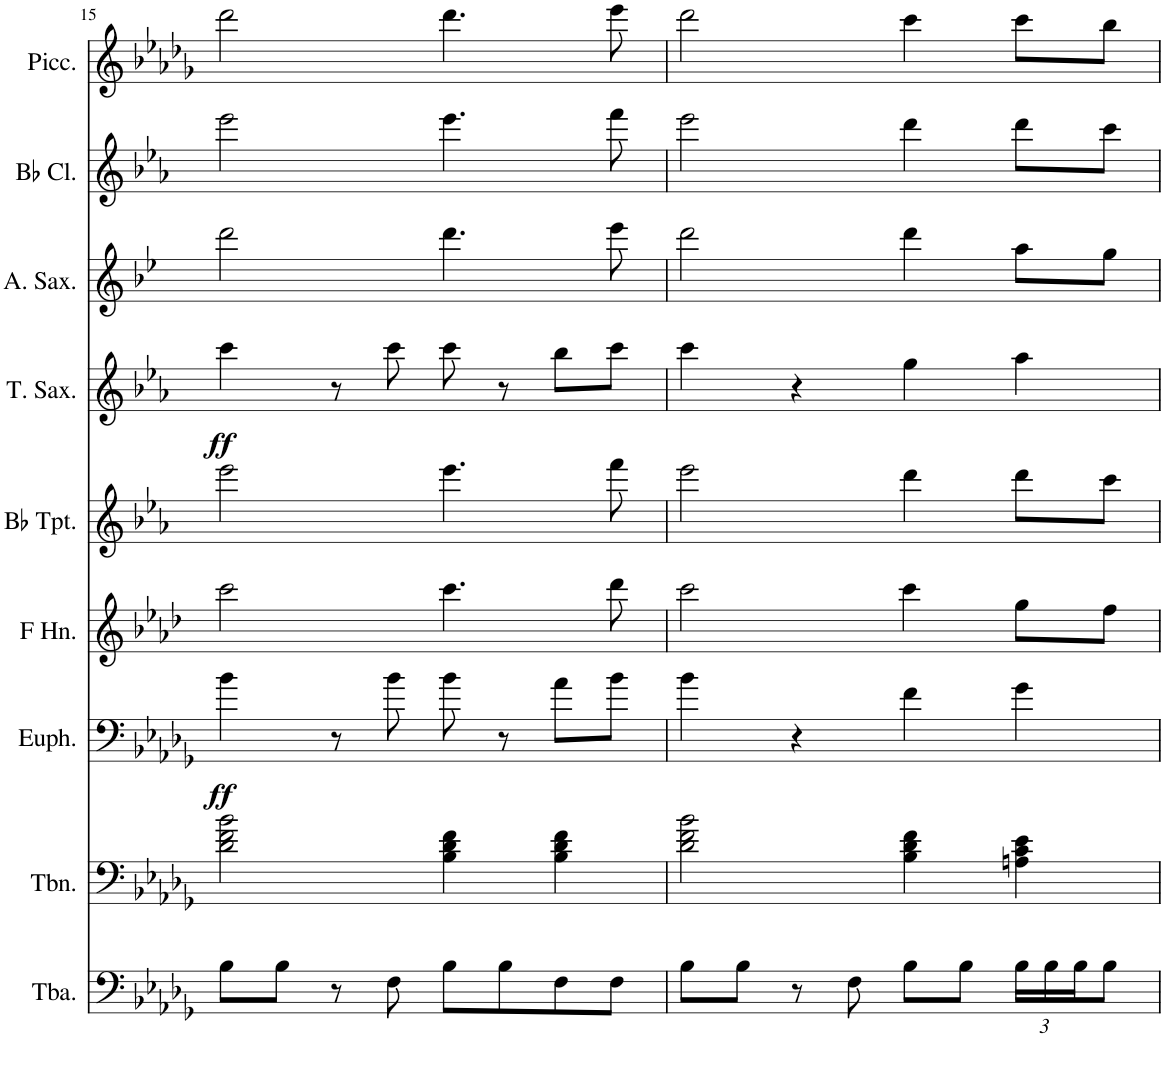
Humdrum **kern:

**kern	**kern	**kern	**dynam	**kern	**kern	**kern	**dynam	**kern	**kern	**kern
*part9	*part8	*part7	*part7	*part6	*part5	*part4	*part4	*part3	*part2	*part1
*staff9	*staff8	*staff7	*staff7	*staff6	*staff5	*staff4	*staff4	*staff3	*staff2	*staff1
*I"Tuba	*I"Trombone	*I"Euphonium	*	*I"Horn in F	*I"Bb Trumpet	*I"Tenor Saxophone	*	*I"Alto Saxophone	*I"Bb Clarinet	*I"Piccolo
*I'Tba.	*I'Tbn.	*I'Euph.	*	*	*I'Bb Tpt.	*I'T. Sax.	*	*I'A. Sax.	*I'Bb Cl.	*I'Picc.
!!LO:PB:g=z
*clefF4	*clefF4	*clefF4	*	*clefG2	*clefG2	*clefG2	*	*clefG2	*clefG2	*clefG2
*	*	*	*	*Trd4c7	*Trd1c2	*Trd8c14	*	*Trd5c9	*Trd1c2	*Trd-7c-12
*k[b-e-a-d-g-]	*k[b-e-a-d-g-]	*k[b-e-a-d-g-]	*	*k[b-e-a-d-]	*k[b-e-a-]	*k[b-e-a-]	*	*k[b-e-]	*k[b-e-a-]	*k[b-e-a-d-g-]
*M4/4	*M4/4	*M4/4	*	*M4/4	*M4/4	*M4/4	*	*M4/4	*M4/4	*M4/4
=15	=15	=15	=15	=15	=15	=15	=15	=15	=15	=15
!	!	!	!LO:DY:b	!	!	!	!LO:DY:b	!	!	!
8B-\L	2d-\ 2f\ 2b-\	4b-\	ff	2ccc\	2eee-\	4ccc\	ff	2ddd\	2eee-\	2ddd-\
8B-\J	.	.	.	.	.	.	.	.	.	.
8r	.	8r	.	.	.	8r	.	.	.	.
8F\	.	8b-\	.	.	.	8ccc\	.	.	.	.
8B-\L	4B-\ 4d-\ 4f\	8b-\	.	4.ccc\	4.eee-\	8ccc\	.	4.ddd\	4.eee-\	4.ddd-\
8B-\	.	8r	.	.	.	8r	.	.	.	.
8F\	4B-\ 4d-\ 4f\	8a-\L	.	.	.	8bb-\L	.	.	.	.
8F\J	.	8b-\J	.	8ddd-\	8fff\	8ccc\J	.	8eee-\	8fff\	8eee-\
=16	=16	=16	=16	=16	=16	=16	=16	=16	=16	=16
8B-\L	2d-\ 2f\ 2b-\	4b-\	.	2ccc\	2eee-\	4ccc\	.	2ddd\	2eee-\	2ddd-\
8B-\J	.	.	.	.	.	.	.	.	.	.
8r	.	4r	.	.	.	4r	.	.	.	.
8F\	.	.	.	.	.	.	.	.	.	.
8B-\L	4B-\ 4d-\ 4f\	4f\	.	4ccc\	4ddd\	4gg\	.	4ddd\	4ddd\	4ccc\
8B-\J	.	.	.	.	.	.	.	.	.	.
*Xbrackettup	*	*	*	*	*	*	*	*	*	*
24B-\LL	4An\ 4c\ 4e-\	4g-\	.	8gg\L	8ddd\L	4aa-\	.	8aa\L	8ddd\L	8ccc\L
24B-\	.	.	.	.	.	.	.	.	.	.
24B-\J	.	.	.	.	.	.	.	.	.	.
8B-\J	.	.	.	8ff\J	8ccc\J	.	.	8gg\J	8ccc\J	8bb-\J
=	=	=	=	=	=	=	=	=	=	=
*-	*-	*-	*-	*-	*-	*-	*-	*-	*-	*-
